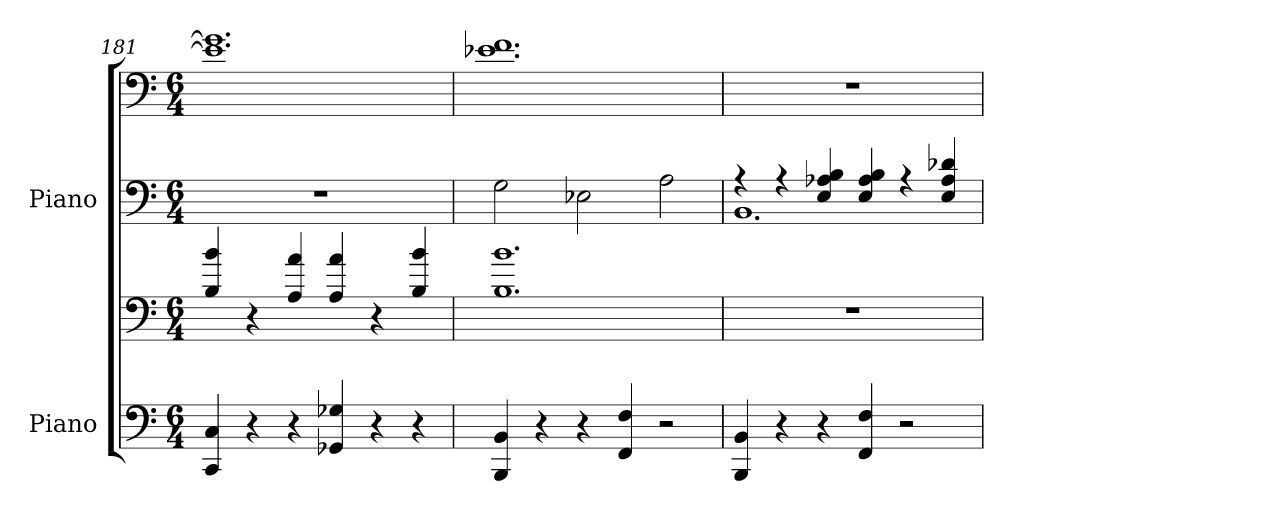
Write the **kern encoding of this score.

**kern	**kern	**kern	**kern
*part2	*part2	*part1	*part1
*staff4	*staff3	*staff2	*staff1
*I"Piano	*	*I"Piano	*
*I'Pno.	*	*I'Pno.	*
!!LO:LB:g=z
*clefF4	*clefF4	*clefF4	*clefF4
*k[]	*k[]	*k[]	*k[]
*M6/4	*M6/4	*M6/4	*M6/4
=181	=181	=181	=181
4CC/ 4C/	4B/ 4b/	1.r	1.e] 1.g-]
4r	4r	.	.
4r	4A/ 4a/	.	.
4GG-X/ 4G-X/	4A/ 4a/	.	.
4r	4r	.	.
4r	4B/ 4b/	.	.
=182	=182	=182	=182
4BBB/ 4BB/	1.B 1.b	2G\	1.e-X 1.f
4r	.	.	.
4r	.	2E-X\	.
4FF/ 4F/	.	.	.
2r	.	2A\	.
=183	=183	=183	=183
*	*	*^	*
4BBB/ 4BB/	1.r	4r	1.BB	1.r
4r	.	4r	.	.
4r	.	4E/ 4A-X/ 4B/	.	.
4FF/ 4F/	.	4E/ 4A-/ 4B/	.	.
2r	.	4r	.	.
.	.	4E/ 4A-/ 4d-X/	.	.
*	*	*v	*v	*
=	=	=	=
*-	*-	*-	*-
